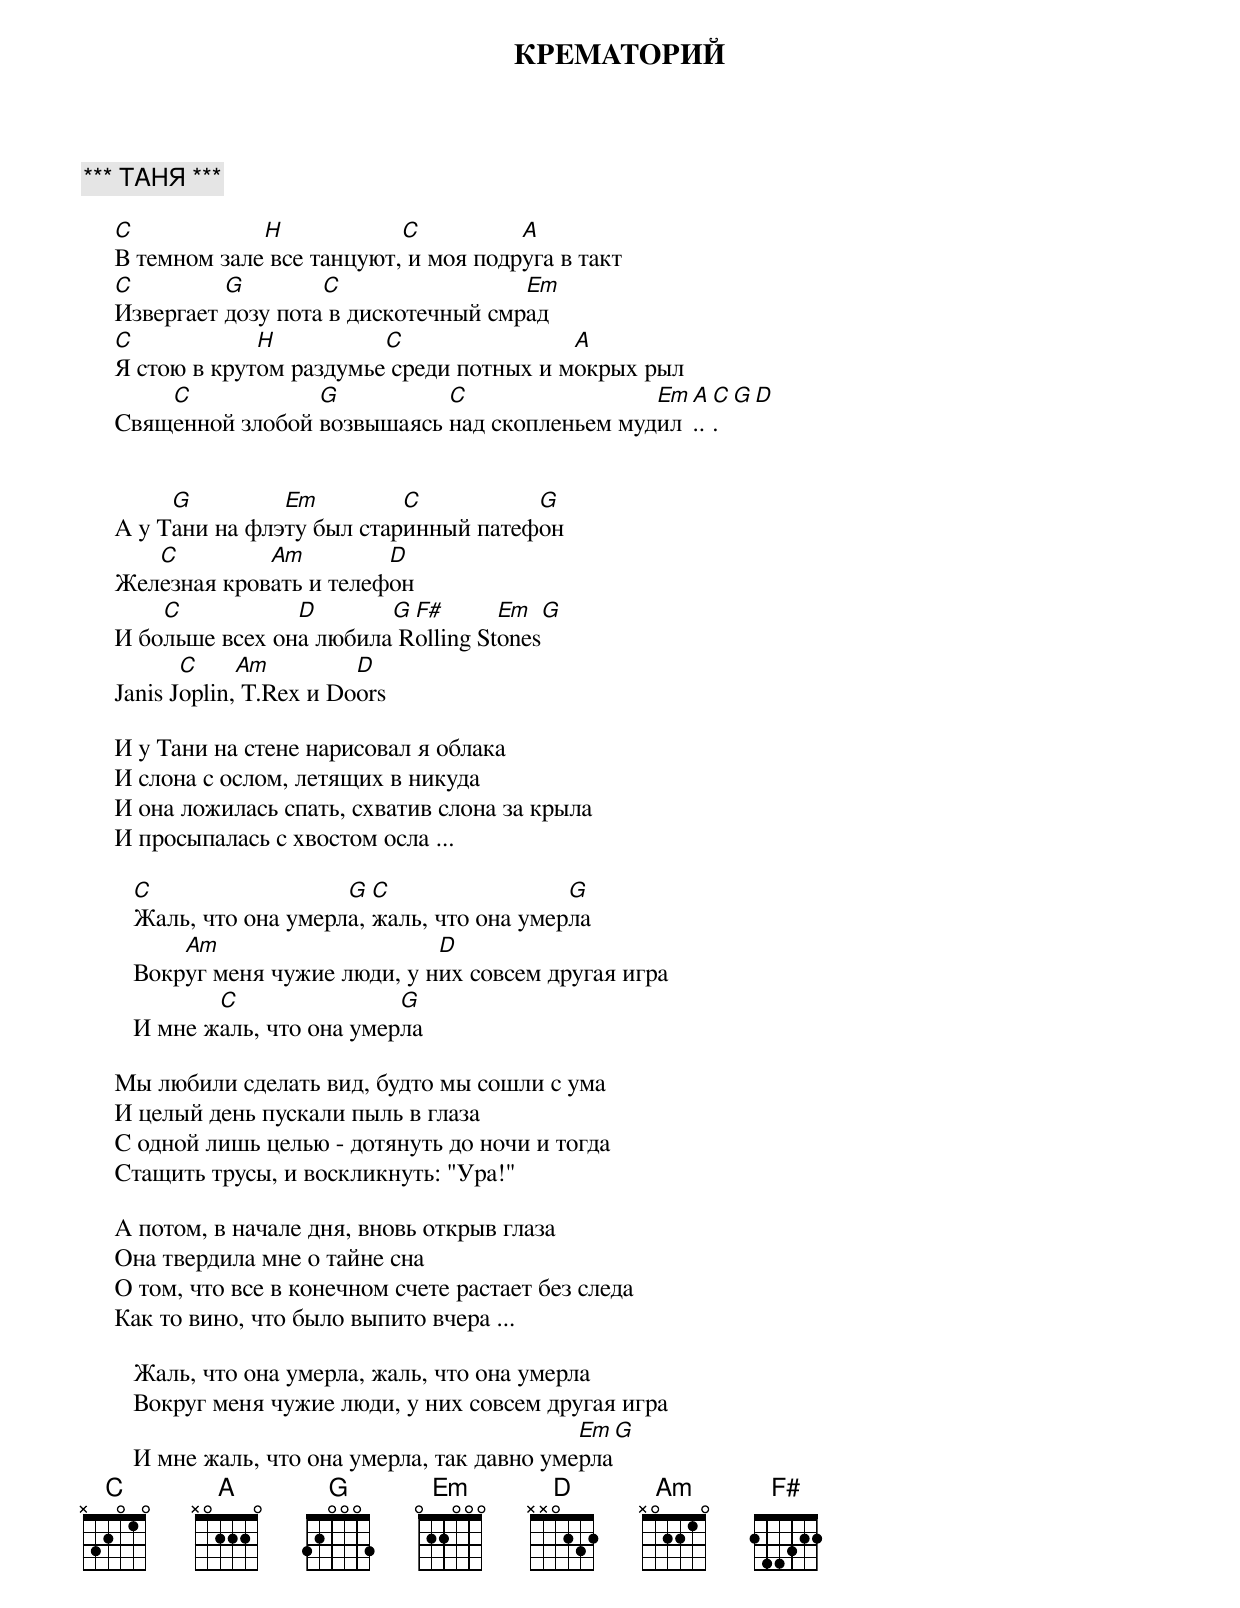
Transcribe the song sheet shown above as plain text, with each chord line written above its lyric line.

                     КРЕМАТОРИЙ

                    *** ТАНЯ ***

     C            H            C          A
     В темном зале все танцуют, и моя подруга в такт
     C         G        C                 Em
     Извергает дозу пота в дискотечный смрад
     C            H          C                A
     Я стою в крутом раздумье среди потных и мокрых рыл
         C            G          C                 Em A C G D
     Священной злобой возвышаясь над скопленьем мудил ...


          G         Em         C          G
     А у Тани на флэту был старинный патефон
        C         Am         D
     Железная кровать и телефон
         C           D       G F#       Em   G
     И больше всех она любила Rolling Stones
            C     Am         D
     Janis Joplin, T.Rex и Doors

     И у Тани на стене нарисовал я облака
     И слона с ослом, летящих в никуда
     И она ложилась спать, схватив слона за крыла
     И просыпалась с хвостом осла ...

        C                  G  C                 G
        Жаль, что она умерла, жаль, что она умерла
            Am                     D
        Вокруг меня чужие люди, у них совсем другая игра
               C                G
        И мне жаль, что она умерла

     Мы любили сделать вид, будто мы сошли с ума
     И целый день пускали пыль в глаза
     С одной лишь целью - дотянуть до ночи и тогда
     Стащить трусы, и воскликнуть: "Ура!"

     А потом, в начале дня, вновь открыв глаза
     Она твердила мне о тайне сна
     О том, что все в конечном счете растает без следа
     Как то вино, что было выпито вчера ...

        Жаль, что она умерла, жаль, что она умерла
        Вокруг меня чужие люди, у них совсем другая игра
                                                 Em  G
        И мне жаль, что она умерла, так давно умерла
